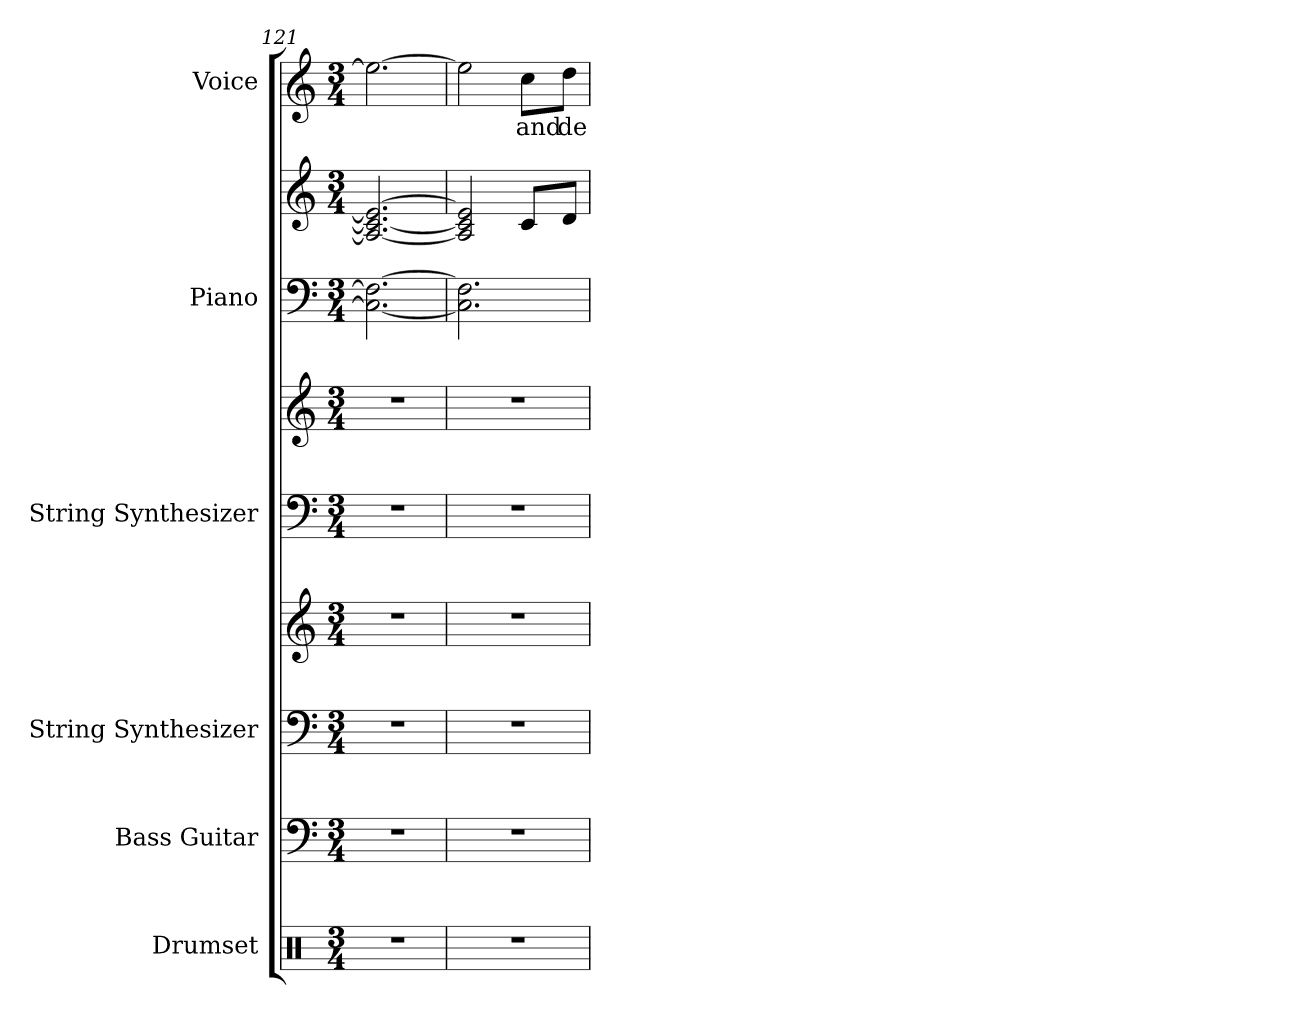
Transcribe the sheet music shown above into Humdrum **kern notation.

**kern	**kern	**kern	**kern	**kern	**kern	**kern	**kern	**kern	**text
*part6	*part5	*part4	*part4	*part3	*part3	*part2	*part2	*part1	*part1
*staff9	*staff8	*staff7	*staff6	*staff5	*staff4	*staff3	*staff2	*staff1	*staff1
*I"Drumset	*I"Bass Guitar	*I"String Synthesizer	*	*I"String Synthesizer	*	*I"Piano	*	*I"Voice	*
*I'D. Set	*I'B. Guit.	*I'Synth.	*	*I'Synth.	*	*I'Pno.	*	*I'Vo.	*
*clefX	*clefF4	*clefF4	*clefG2	*clefF4	*clefG2	*clefF4	*clefG2	*clefG2	*
*	*ITrd7c12	*	*	*	*	*	*	*	*
*k[]	*k[]	*k[]	*k[]	*k[]	*k[]	*k[]	*k[]	*k[]	*
*M3/4	*M3/4	*M3/4	*M3/4	*M3/4	*M3/4	*M3/4	*M3/4	*M3/4	*
=121	=121	=121	=121	=121	=121	=121	=121	=121	=121
2.r	2.r	2.r	2.r	2.r	2.r	2.C\_ 2.F\_	2.A/_ 2.c/_ 2.e/_	2.ee\_	.
=122	=122	=122	=122	=122	=122	=122	=122	=122	=122
2.r	2.r	2.r	2.r	2.r	2.r	2.C\] 2.F\]	2A/] 2c/] 2e/]	2ee\]	.
!	!	!	!	!	!	!	!	!	!LO:LY:b
.	.	.	.	.	.	.	8c/L	8cc\L	and
!	!	!	!	!	!	!	!	!	!LO:LY:b
.	.	.	.	.	.	.	8d/J	8dd\J	de-
=	=	=	=	=	=	=	=	=	=
*-	*-	*-	*-	*-	*-	*-	*-	*-	*-
